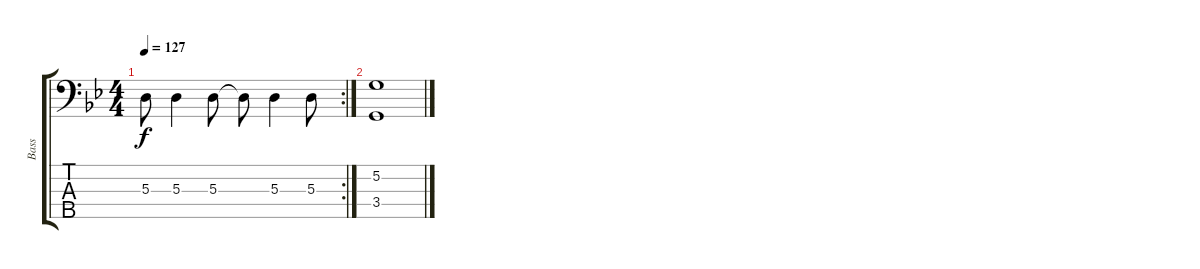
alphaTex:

\track ("Bass" "Bass") {instrument electricbasspick}
\staff {score tabs}
\tuning (G2 D2 A1 E1 B0) {hide}
\rc 2
\ts (4 4)
\tempo 127
\clef f4
\ks bb
5.3{t}.8{dy f} 5.3.4 5.3.8 5.3{t}.8 5.3.4 5.3.8 |
(5.2 3.4).1
